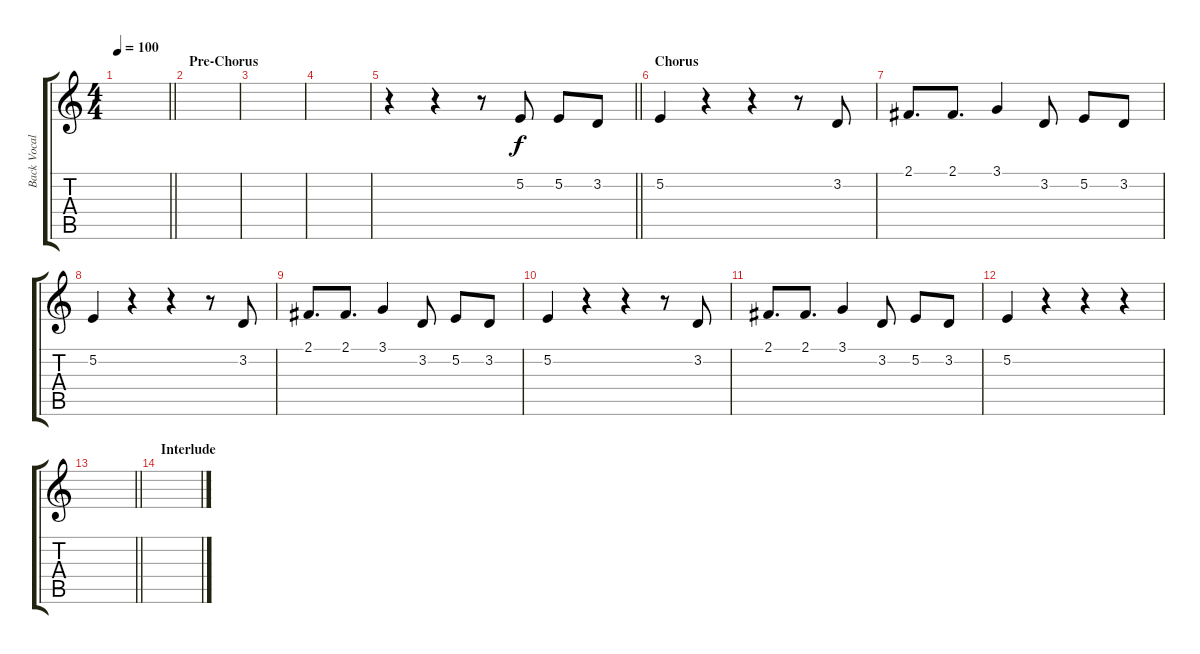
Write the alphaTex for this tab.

\track ("Back Vocals" "Back Vocal") {instrument tenorsax}
\staff {score tabs}
\tuning (E4 B3 G3 D3 A2 E2) {hide}
\ts (4 4)
\tempo 100
\clef g2
\barLineRight lightlight
\ks c
|
\section ("" "Pre-Chorus")
|
|
|
\barLineRight lightlight
r.4 r.4 r.8 5.2.8 5.2.8 3.2.8 |
\section ("" "Chorus")
5.2.4 r.4 r.4 r.8 3.2.8 |
2.1.8{d} 2.1.8{d} 3.1.4 3.2.8 5.2.8 3.2.8 |
5.2.4 r.4 r.4 r.8 3.2.8 |
2.1.8{d} 2.1.8{d} 3.1.4 3.2.8 5.2.8 3.2.8 |
5.2.4 r.4 r.4 r.8 3.2.8 |
2.1.8{d} 2.1.8{d} 3.1.4 3.2.8 5.2.8 3.2.8 |
5.2.4 r.4 r.4 r.4 |
\barLineRight lightlight
|
\section ("" "Interlude")
